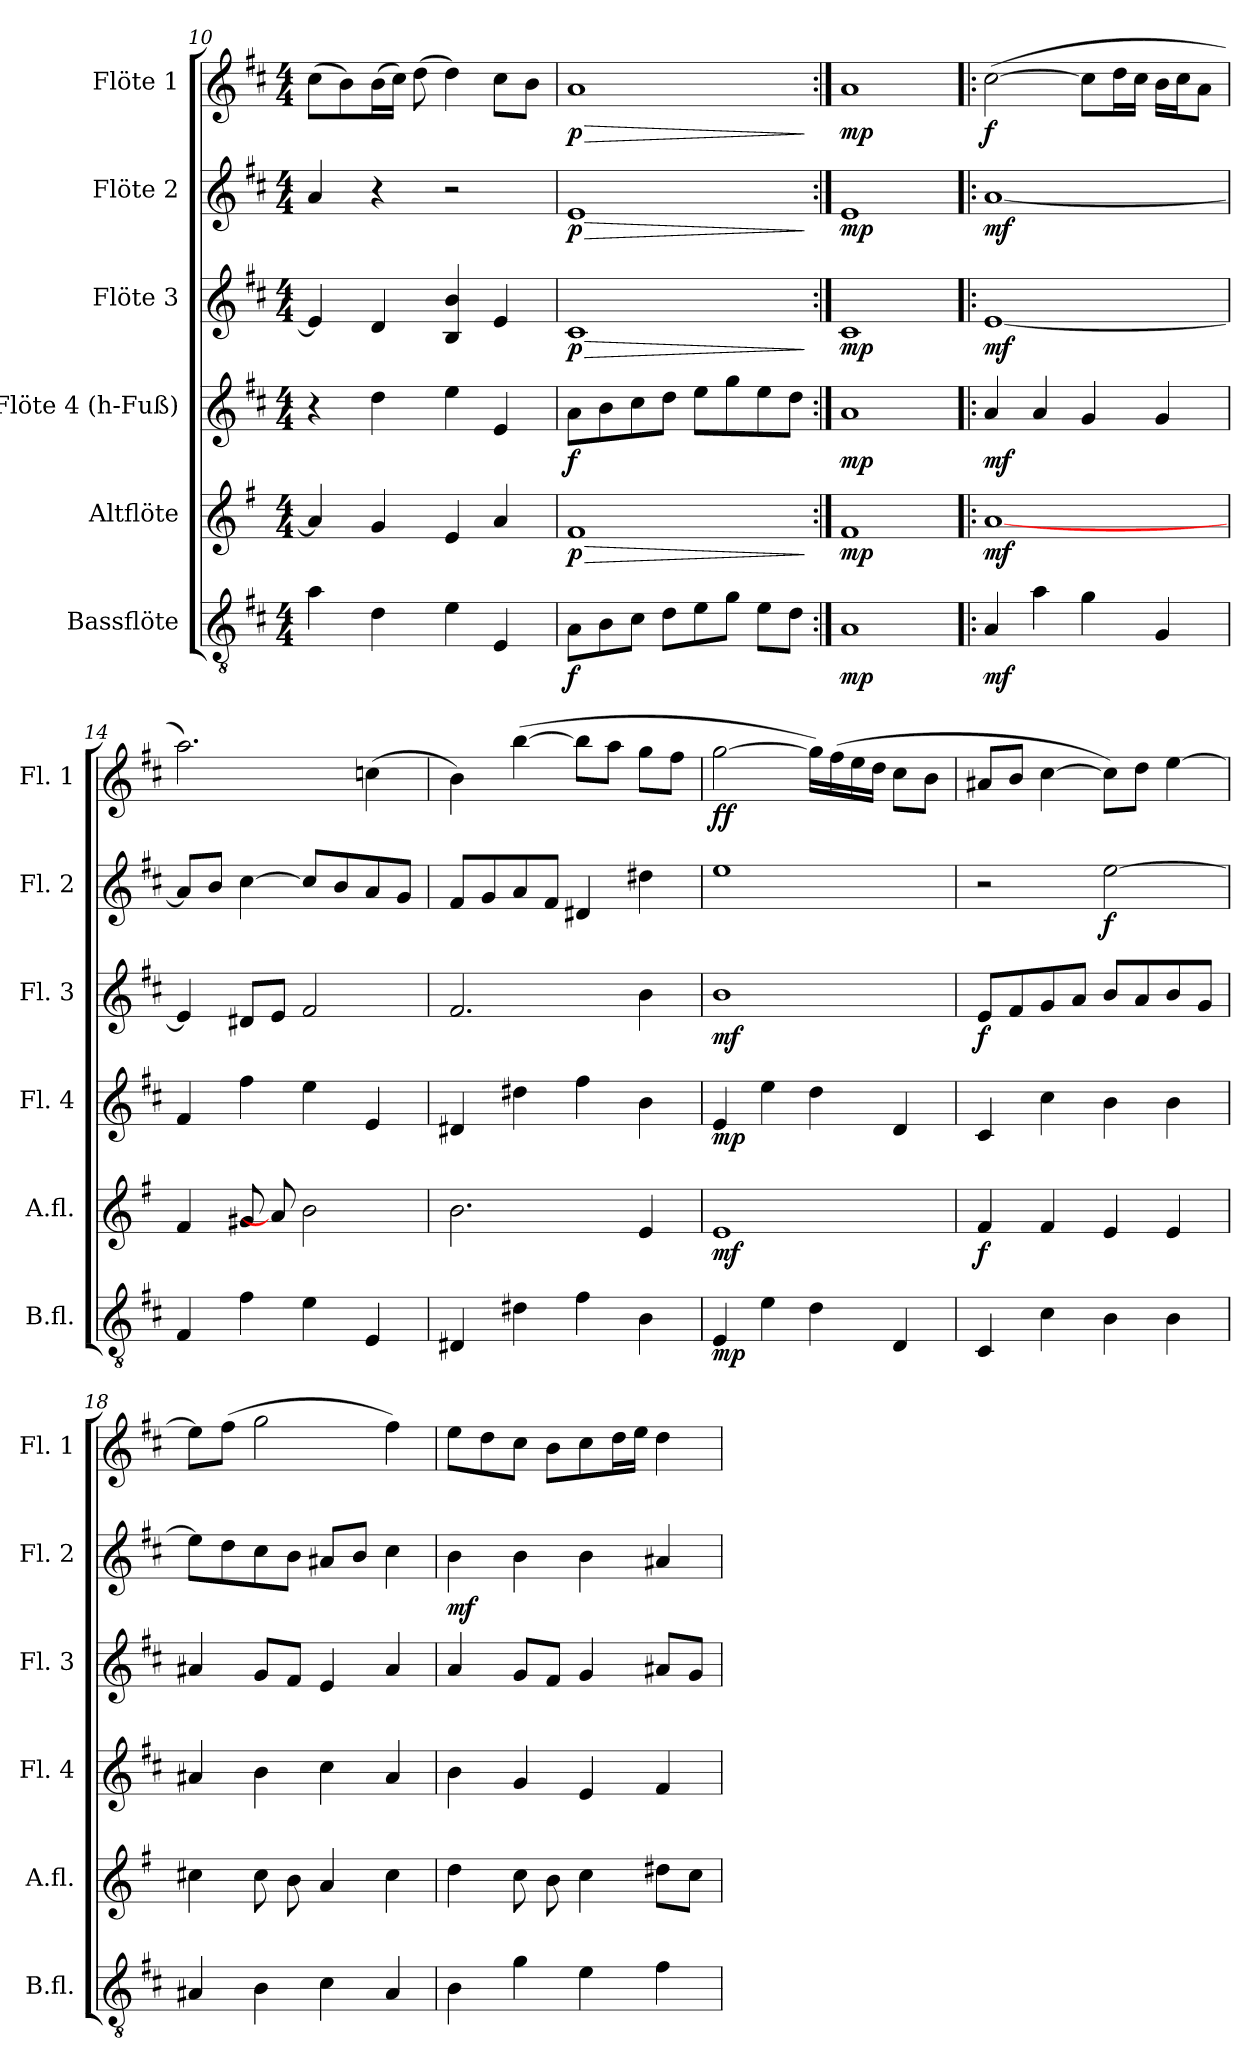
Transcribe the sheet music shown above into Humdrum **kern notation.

**kern	**dynam	**kern	**dynam	**kern	**dynam	**kern	**dynam	**kern	**dynam	**kern	**dynam
*part6	*part6	*part5	*part5	*part4	*part4	*part3	*part3	*part2	*part2	*part1	*part1
*staff6	*staff6	*staff5	*staff5	*staff4	*staff4	*staff3	*staff3	*staff2	*staff2	*staff1	*staff1
*I"Bassflöte	*	*I"Altflöte	*	*I"Flöte 4 (h-Fuß)	*	*I"Flöte 3	*	*I"Flöte 2	*	*I"Flöte 1	*
*I'B.fl.	*	*I'A.fl.	*	*I'Fl. 4	*	*I'Fl. 3	*	*I'Fl. 2	*	*I'Fl. 1	*
!!LO:PB:g=z
*clefGv2	*	*clefG2	*	*clefG2	*	*clefG2	*	*clefG2	*	*clefG2	*
*	*	*ITrd3c5	*	*	*	*	*	*	*	*	*
*k[f#c#]	*	*k[f#c#]	*	*k[f#c#]	*	*k[f#c#]	*	*k[f#c#]	*	*k[f#c#]	*
*M4/4	*	*M4/4	*	*M4/4	*	*M4/4	*	*M4/4	*	*M4/4	*
=10	=10	=10	=10	=10	=10	=10	=10	=10	=10	=10	=10
4a\	.	4e/]	.	4r	.	4e/]	.	4a/	.	(8cc#\L	.
.	.	.	.	.	.	.	.	.	.	8b\)	.
4d\	.	4d/	.	4dd\	.	4d/	.	4r	.	(16b\L	.
.	.	.	.	.	.	.	.	.	.	16cc#\JJ)	.
.	.	.	.	.	.	.	.	.	.	(8dd\	.
4e\	.	4B/	.	4ee\	.	4B/ 4b/	.	2r	.	4dd\)	.
4E/	.	4e/	.	4e/	.	4e/	.	.	.	8cc#\L	.
.	.	.	.	.	.	.	.	.	.	8b\J	.
=11	=11	=11	=11	=11	=11	=11	=11	=11	=11	=11	=11
!	!LO:DY:b	!	!LO:HP:b	!	!	!	!LO:HP:b	!	!LO:HP:b	!	!LO:HP:b
!	!	!	!LO:DY:n=1:b	!	!LO:DY:b	!	!LO:DY:n=1:b	!	!LO:DY:n=1:b	!	!LO:DY:n=1:b
8A\L	f	1c#	> p	8a\L	f	1c#	> p	1e	> p	1a	> p
8B\	.	.	.	8b\	.	.	.	.	.	.	.
8c#\J	.	.	.	8cc#\	.	.	.	.	.	.	.
8d\L	.	.	.	8dd\J	.	.	.	.	.	.	.
8e\	.	.	.	8ee\L	.	.	.	.	.	.	.
8g\J	.	.	.	8gg\	.	.	.	.	.	.	.
8e\L	.	.	.	8ee\	.	.	.	.	.	.	.
8d\J	.	.	.	8dd\J	.	.	.	.	.	.	.
.	.	.	]	.	.	.	]	.	]	.	]
=12:|!	=12:|!	=12:|!	=12:|!	=12:|!	=12:|!	=12:|!	=12:|!	=12:|!	=12:|!	=12:|!	=12:|!
!	!LO:DY:b	!	!LO:DY:b	!	!LO:DY:b	!	!LO:DY:b	!	!LO:DY:b	!	!LO:DY:b
1A	mp	1c#	mp	1a	mp	1c#	mp	1e	mp	1a	mp
=13!|:	=13!|:	=13!|:	=13!|:	=13!|:	=13!|:	=13!|:	=13!|:	=13!|:	=13!|:	=13!|:	=13!|:
!	!LO:DY:b	!	!LO:DY:b	!	!LO:DY:b	!	!LO:DY:b	!	!LO:DY:b	!	!LO:DY:b
4A/	mf	[1e	mf	4a/	mf	[1e	mf	[1a	mf	([2cc#\	f
4a\	.	.	.	4a/	.	.	.	.	.	.	.
4g\	.	.	.	4g/	.	.	.	.	.	8cc#\L]	.
.	.	.	.	.	.	.	.	.	.	16dd\L	.
.	.	.	.	.	.	.	.	.	.	16cc#\JJ	.
4G/	.	.	.	4g/	.	.	.	.	.	16b\LL	.
.	.	.	.	.	.	.	.	.	.	16cc#\J	.
.	.	.	.	.	.	.	.	.	.	8a\J	.
=14	=14	=14	=14	=14	=14	=14	=14	=14	=14	=14	=14
4F#/	.	4c#/	.	4f#/	.	4e/]	.	8a/L]	.	2.aa\)	.
.	.	.	.	.	.	.	.	8b/J	.	.	.
4f#\	.	8d#X/	.	4ff#\	.	8d#X/L	.	[4cc#\	.	.	.
.	.	8e/]	.	.	.	8e/J	.	.	.	.	.
4e\	.	2f#\	.	4ee\	.	2f#/	.	8cc#/L]	.	.	.
.	.	.	.	.	.	.	.	8b/	.	.	.
4E/	.	.	.	4e/	.	.	.	8a/	.	(4ccn\	.
.	.	.	.	.	.	.	.	8g/J	.	.	.
!!LO:LB:g=z
=15	=15	=15	=15	=15	=15	=15	=15	=15	=15	=15	=15
4D#X/	.	2.f#\	.	4d#X/	.	2.f#/	.	8f#/L	.	4b\)	.
.	.	.	.	.	.	.	.	8g/	.	.	.
4d#X\	.	.	.	4dd#X\	.	.	.	8a/	.	([4bb\	.
.	.	.	.	.	.	.	.	8f#/J	.	.	.
4f#\	.	.	.	4ff#\	.	.	.	4d#X/	.	8bb\L]	.
.	.	.	.	.	.	.	.	.	.	8aa\J	.
4B\	.	4B/	.	4b\	.	4b\	.	4dd#X\	.	8gg\L	.
.	.	.	.	.	.	.	.	.	.	8ff#\J	.
=16	=16	=16	=16	=16	=16	=16	=16	=16	=16	=16	=16
!	!LO:DY:b	!	!LO:DY:b	!	!LO:DY:b	!	!LO:DY:b	!	!	!	!LO:DY:b
4E/	mp	1B	mf	4e/	mp	1b	mf	1ee	.	[2gg\	ff
4e\	.	.	.	4ee\	.	.	.	.	.	.	.
4d\	.	.	.	4dd\	.	.	.	.	.	16gg\LL])	.
.	.	.	.	.	.	.	.	.	.	(16ff#\	.
.	.	.	.	.	.	.	.	.	.	16ee\	.
.	.	.	.	.	.	.	.	.	.	16dd\JJ	.
4D/	.	.	.	4d/	.	.	.	.	.	8cc#\L	.
.	.	.	.	.	.	.	.	.	.	8b\J	.
=17	=17	=17	=17	=17	=17	=17	=17	=17	=17	=17	=17
!	!	!	!LO:DY:b	!	!	!	!LO:DY:b	!	!	!	!
4C#/	.	4c#/	f	4c#/	.	8e/L	f	2r	.	8a#X/L	.
.	.	.	.	.	.	8f#/	.	.	.	8b/J	.
4c#\	.	4c#/	.	4cc#\	.	8g/	.	.	.	[4cc#\	.
.	.	.	.	.	.	8a/J	.	.	.	.	.
!	!	!	!	!	!	!	!	!	!LO:DY:b	!	!
4B\	.	4B/	.	4b\	.	8b/L	.	[2ee\	f	8cc#\L])	.
.	.	.	.	.	.	8a/	.	.	.	8dd\J	.
4B\	.	4B/	.	4b\	.	8b/	.	.	.	[4ee\	.
.	.	.	.	.	.	8g/J	.	.	.	.	.
=18	=18	=18	=18	=18	=18	=18	=18	=18	=18	=18	=18
4A#X/	.	4g#X\	.	4a#X/	.	4a#X/	.	8ee\L]	.	8ee\L]	.
.	.	.	.	.	.	.	.	8dd\	.	(8ff#\J	.
4B\	.	8g#\	.	4b\	.	8g/L	.	8cc#\	.	2gg\	.
.	.	8f#\	.	.	.	8f#/J	.	8b\J	.	.	.
4c#\	.	4e/	.	4cc#\	.	4e/	.	8a#X/L	.	.	.
.	.	.	.	.	.	.	.	8b/J	.	.	.
4A#/	.	4g#\	.	4a#/	.	4a#/	.	4cc#\	.	4ff#\)	.
!!LO:PB:g=z
=19	=19	=19	=19	=19	=19	=19	=19	=19	=19	=19	=19
!	!	!	!	!	!	!	!	!	!LO:DY:b	!	!
4B\	.	4a\	.	4b\	.	4a/	.	4b\	mf	8ee\L	.
.	.	.	.	.	.	.	.	.	.	8dd\	.
4g\	.	8g\	.	4g/	.	8g/L	.	4b\	.	8cc#\J	.
.	.	8f#\	.	.	.	8f#/J	.	.	.	8b\L	.
4e\	.	4g\	.	4e/	.	4g/	.	4b\	.	8cc#\	.
.	.	.	.	.	.	.	.	.	.	16dd\L	.
.	.	.	.	.	.	.	.	.	.	16ee\JJ	.
4f#\	.	8a#X\L	.	4f#/	.	8a#X/L	.	4a#X/	.	4dd\	.
.	.	8g\J	.	.	.	8g/J	.	.	.	.	.
=	=	=	=	=	=	=	=	=	=	=	=
*-	*-	*-	*-	*-	*-	*-	*-	*-	*-	*-	*-
